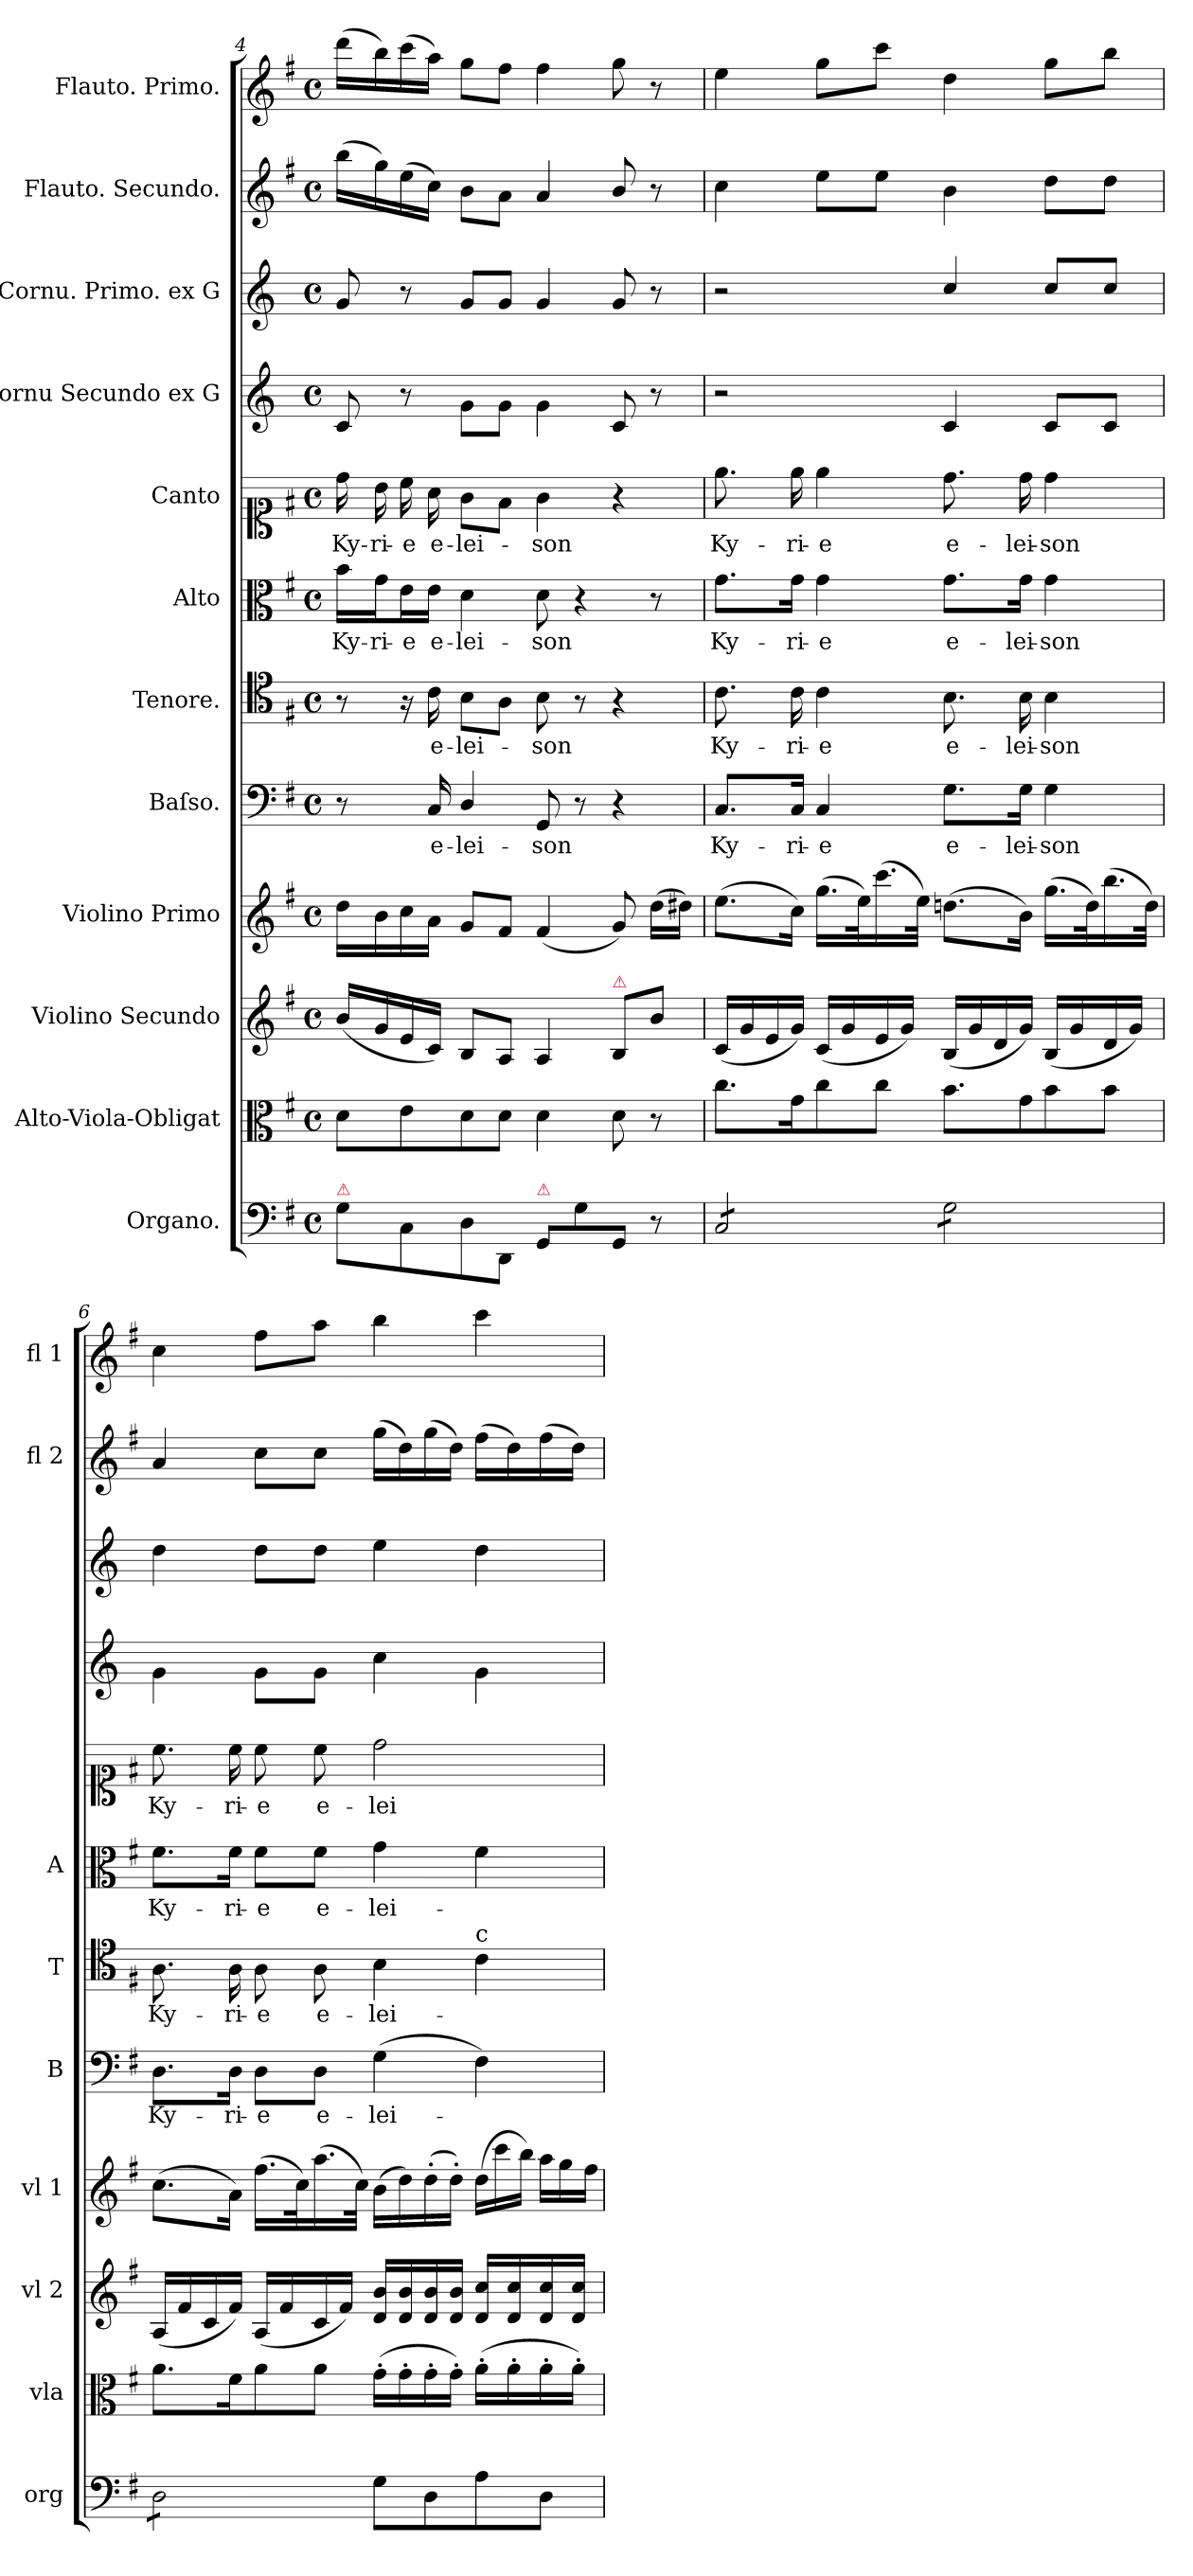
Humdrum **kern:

**kern	**kern	**kern	**kern	**kern	**text	**kern	**text	**kern	**text	**kern	**text	**kern	**kern	**kern	**kern
*part12	*part11	*part10	*part9	*part8	*part8	*part7	*part7	*part6	*part6	*part5	*part5	*part4	*part3	*part2	*part1
*staff12	*staff11	*staff10	*staff9	*staff8	*staff8	*staff7	*staff7	*staff6	*staff6	*staff5	*staff5	*staff4	*staff3	*staff2	*staff1
*I"Organo.	*I"Alto-Viola-Obligat	*I"Violino Secundo	*I"Violino Primo	*I"Baſso.	*	*I"Tenore.	*	*I"Alto	*	*I"Canto	*	*I"Cornu Secundo ex G	*I"Cornu. Primo. ex G	*I"Flauto. Secundo.	*I"Flauto. Primo.
*I'org	*I'vla	*I'vl 2	*I'vl 1	*I'B	*	*I'T	*	*I'A	*	*	*	*	*	*I'fl 2	*I'fl 1
*clefF4	*clefC3	*clefG2	*clefG2	*clefF4	*	*clefC4	*	*clefC3	*	*clefC1	*	*clefG2	*clefG2	*clefG2	*clefG2
*	*	*	*	*	*	*	*	*	*	*	*	*ITrd3c5	*ITrd3c5	*	*
*k[f#]	*k[f#]	*k[f#]	*k[f#]	*k[f#]	*	*k[f#]	*	*k[f#]	*	*k[f#]	*	*k[f#]	*k[f#]	*k[f#]	*k[f#]
*G:	*G:	*G:	*G:	*G:	*	*G:	*	*G:	*	*G:	*	*G:	*G:	*G:	*G:
*M4/4	*M4/4	*M4/4	*M4/4	*M4/4	*	*M4/4	*	*M4/4	*	*M4/4	*	*M4/4	*M4/4	*M4/4	*M4/4
*met(c)	*met(c)	*met(c)	*met(c)	*met(c)	*	*met(c)	*	*met(c)	*	*met(c)	*	*met(c)	*met(c)	*met(c)	*met(c)
=4	=4	=4	=4	=4	=4	=4	=4	=4	=4	=4	=4	=4	=4	=4	=4
!LO:TX:a:color=crimson:t=⚠	!	!	!	!	!	!	!	!	!	!	!	!	!	!	!
8G\L	8d\L	(16b/LL	16dd\LL	8r	.	8r	.	16b\LL	Ky-	16dd\	Ky-	8G/	8d/	(16bb\LL	(16ddd\LL
.	.	16g/	16b\	.	.	.	.	16g\J	-ri-	16b\	-ri-	.	.	16gg\)	16bb\)
8C\	8e\	16e/	16cc\	16ryy	.	16r	.	16e\L	-e	16cc\	-e	8r	8r	(16ee\	(16ccc\
.	.	16c/JJ)	16a\JJ	16C/	e-	16c\	e-	16e\JJ	e-	16a\	e-	.	.	16cc\JJ)	16aa\JJ)
8D\	8d\	8B/L	8g/L	4D/	-lei-	8B\L	-lei-	4d\	-lei-	8g\L	-lei-	8d\L	8d/L	8b\L	8gg\L
8DD/J	8d\J	8A/J	8f#/J	.	.	8A\J	.	.	.	8f#\J	.	8d\J	8d/J	8a\J	8ff#\J
!LO:TX:a:color=crimson:t=⚠	!	!	!	!	!	!	!	!	!	!	!	!	!	!	!
8GG/L	4d\	4A/	(4f#/	8GG/	-son	8B\	-son	8d\	-son	4g\	-son	4d\	4d/	4a/	4ff#\
8G\	.	.	.	8r	.	8r	.	4r	.	.	.	.	.	.	.
!	!	!LO:TX:a:color=crimson:t=⚠	!	!	!	!	!	!	!	!	!	!	!	!	!
8GG/J	8d\	8B/L	8g/)	4r	.	4r	.	.	.	4r	.	8G/	8d/	8b/	8gg\
8r	8r	8b\J	(16dd\LL	.	.	.	.	8r	.	.	.	8r	8r	8r	8r
.	.	.	16dd#X\JJ)	.	.	.	.	.	.	.	.	.	.	.	.
=5	=5	=5	=5	=5	=5	=5	=5	=5	=5	=5	=5	=5	=5	=5	=5
*tremolo	*	*	*	*	*	*	*	*	*	*	*	*	*	*	*
8C/L	8.cc\L	(16c/LL	(8.ee\L	8.C/L	Ky-	8.c\	Ky-	8.g\L	Ky-	8.ee\	Ky-	2r	2r	4cc\	4ee\
.	.	16g/	.	.	.	.	.	.	.	.	.	.	.	.	.
8C/	.	16e/	.	.	.	.	.	.	.	.	.	.	.	.	.
.	16g\K	16g/JJ)	16cc\Jk)	16C/Jk	-ri-	16c\	-ri-	16g\Jk	-ri-	16ee\	-ri-	.	.	.	.
8C/	8cc\	(16c/LL	(16.gg\LL	4C/	-e	4c\	-e	4g\	-e	4ee\	-e	.	.	8ee\L	8gg\L
.	.	16g/	.	.	.	.	.	.	.	.	.	.	.	.	.
.	.	.	32ee\K)	.	.	.	.	.	.	.	.	.	.	.	.
8C/J	8cc\J	16e/	(16.ccc\	.	.	.	.	.	.	.	.	.	.	8ee\J	8ccc\J
.	.	16g/JJ)	.	.	.	.	.	.	.	.	.	.	.	.	.
.	.	.	32ee\JJk)	.	.	.	.	.	.	.	.	.	.	.	.
!	!	!	!	!	!LO:LY:i	!	!LO:LY:i	!	!LO:LY:i	!	!LO:LY:i	!	!	!	!
8G\L	8.b\L	(16B/LL	(8.ddn\L	8.G\L	e-	8.B\	e-	8.g\L	e-	8.dd\	e-	4G/	4g/	4b\	4dd\
.	.	16g/	.	.	.	.	.	.	.	.	.	.	.	.	.
8G\	.	16d/	.	.	.	.	.	.	.	.	.	.	.	.	.
!	!LO:N:vis=8	!	!	!	!LO:LY:i	!	!LO:LY:i	!	!LO:LY:i	!	!LO:LY:i	!	!	!	!
.	16g\	16g/JJ)	16b\Jk)	16G\Jk	-lei-	16B\	-lei-	16g\Jk	-lei-	16dd\	-lei-	.	.	.	.
!	!	!	!	!	!LO:LY:i	!	!LO:LY:i	!	!LO:LY:i	!	!LO:LY:i	!	!	!	!
8G\	8b\	(16B/LL	(16.gg\LL	4G\	-son	4B\	-son	4g\	-son	4dd\	-son	8G/L	8g/L	8dd\L	8gg\L
.	.	16g/	.	.	.	.	.	.	.	.	.	.	.	.	.
.	.	.	32dd\K)	.	.	.	.	.	.	.	.	.	.	.	.
8G\J	8b\J	16d/	(16.bb\	.	.	.	.	.	.	.	.	8G/J	8g/J	8dd\J	8bb\J
.	.	16g/JJ)	.	.	.	.	.	.	.	.	.	.	.	.	.
.	.	.	32dd\JJk)	.	.	.	.	.	.	.	.	.	.	.	.
=6	=6	=6	=6	=6	=6	=6	=6	=6	=6	=6	=6	=6	=6	=6	=6
8D\L	8.a\L	(16A/LL	(8.cc\L	8.D\L	Ky-	8.A\	Ky-	8.f#\L	Ky-	8.cc\	Ky-	4d\	4a\	4a/	4cc\
.	.	16f#/	.	.	.	.	.	.	.	.	.	.	.	.	.
8D\	.	16c/	.	.	.	.	.	.	.	.	.	.	.	.	.
.	16f#\K	16f#/JJ)	16a\Jk)	16D\Jk	-ri-	16A\	-ri-	16f#\Jk	-ri-	16cc\	-ri-	.	.	.	.
8D\	8a\	(16A/LL	(16.ff#\LL	8D\L	-e	8A\	-e	8f#\L	-e	8cc\	-e	8d\L	8a\L	8cc\L	8ff#\L
.	.	16f#/	.	.	.	.	.	.	.	.	.	.	.	.	.
.	.	.	32cc\K)	.	.	.	.	.	.	.	.	.	.	.	.
8D\J	8a\J	16c/	(16.aa\	8D\J	e-	8A\	e-	8f#\J	e-	8cc\	e-	8d\J	8a\J	8cc\J	8aa\J
*Xtremolo	*	*	*	*	*	*	*	*	*	*	*	*	*	*	*
.	.	16f#/JJ)	.	.	.	.	.	.	.	.	.	.	.	.	.
.	.	.	32cc\JJk)	.	.	.	.	.	.	.	.	.	.	.	.
8G\L	(16g'\LL	16d/ 16b/LL	(16b\LL	(4G\	-lei-	4B\	-lei-	4g\	-lei-	2dd\	-lei-	4g\	4b\	(16gg\LL	4bb\
.	16g'\	16d/ 16b/	16dd\)	.	.	.	.	.	.	.	.	.	.	16dd\)	.
8D\	16g'\	16d/ 16b/	(16dd'\	.	.	.	.	.	.	.	.	.	.	(16gg\	.
.	16g'\JJ)	16d/ 16b/JJ	16dd'\JJ)	.	.	.	.	.	.	.	.	.	.	16dd\JJ)	.
*	*	*	*Xtuplet	*	*	*	*	*	*	*	*	*	*	*	*
!	!	!	!	!	!	!LO:TX:a:t=c	!	!	!	!	!	!	!	!	!
8A\	(16a'\LL	16d/ 16cc/LL	(24dd\LL	4F#\)	.	4c\	.	4f#\	.	.	.	4d\	4a\	(16ff#\LL	4ccc\
.	.	.	24ccc\	.	.	.	.	.	.	.	.	.	.	.	.
.	16a'\	16d/ 16cc/	.	.	.	.	.	.	.	.	.	.	.	16dd\)	.
.	.	.	24bb\JJ)	.	.	.	.	.	.	.	.	.	.	.	.
8D\J	16a'\	16d/ 16cc/	24aa\LL	.	.	.	.	.	.	.	.	.	.	(16ff#\	.
.	.	.	24gg\	.	.	.	.	.	.	.	.	.	.	.	.
.	16a'\JJ)	16d/ 16cc/JJ	.	.	.	.	.	.	.	.	.	.	.	16dd\JJ)	.
.	.	.	24ff#\JJ	.	.	.	.	.	.	.	.	.	.	.	.
=	=	=	=	=	=	=	=	=	=	=	=	=	=	=	=
*-	*-	*-	*-	*-	*-	*-	*-	*-	*-	*-	*-	*-	*-	*-	*-
